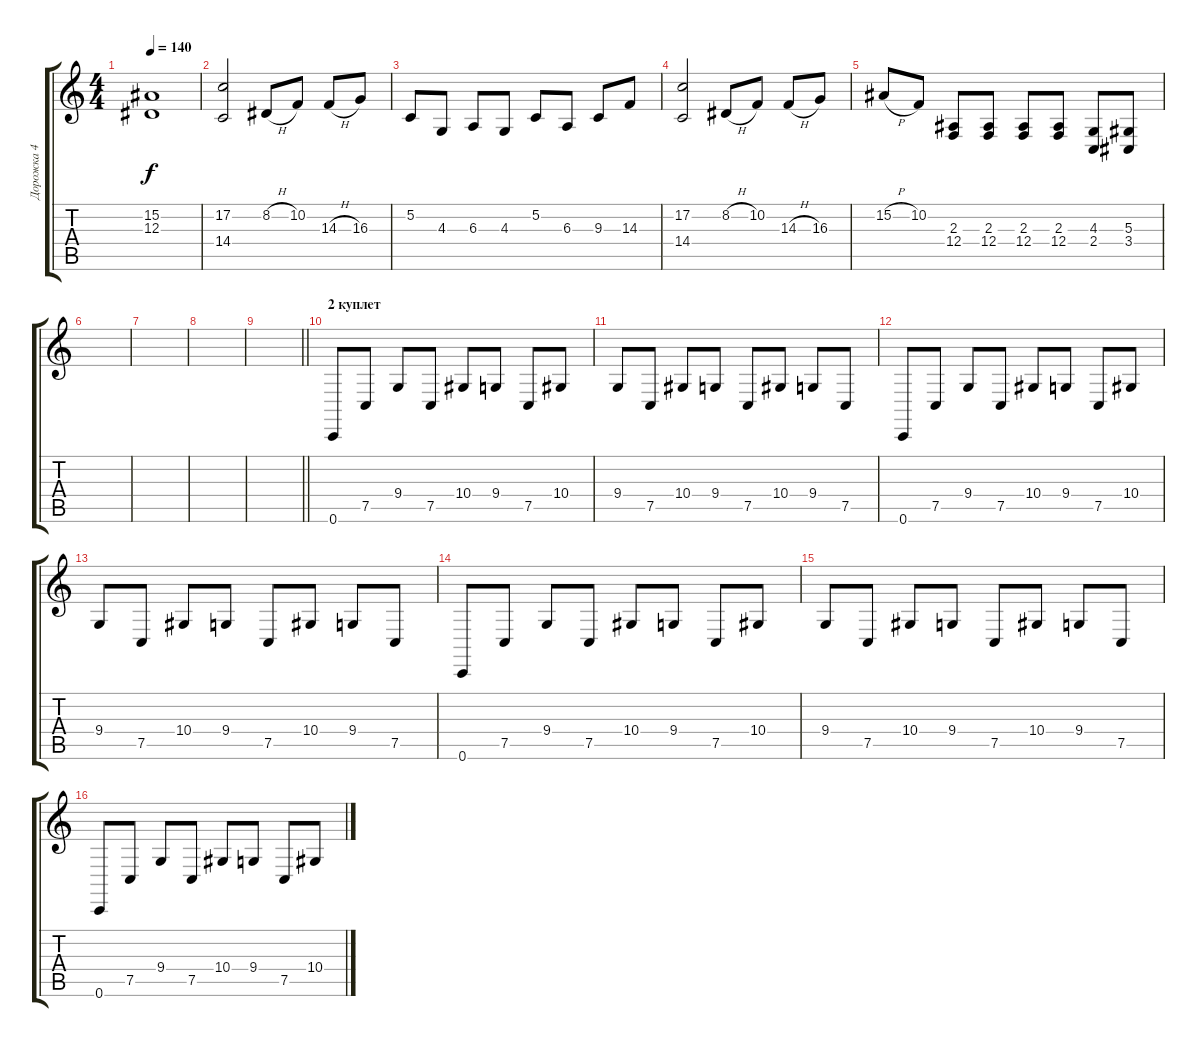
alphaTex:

\track ("Дорожка 4" "Дорожка 4") {instrument tremolostrings}
\staff {score tabs}
\tuning (C4 G3 Eb3 Bb2 F2 C2) {hide}
\ts (4 4)
\tempo 140
\clef g2
\ks c
(15.2 12.3).1{dy f} |
(17.2 14.4).2 8.2{h}.8 10.2.8 14.3{h}.8 16.3.8 |
5.2.8 4.3.8 6.3.8 4.3.8 5.2.8 6.3.8 9.3.8 14.3.8 |
(17.2 14.4).2 8.2{h}.8 10.2.8 14.3{h}.8 16.3.8 |
15.2{h}.8 10.2.8 (2.3 12.4).8 (2.3 12.4).8 (2.3 12.4).8 (2.3 12.4).8 (4.3 2.4).8 (5.3 3.4).8 |
|
|
|
\barLineRight lightlight
|
\section ("" "2 куплет")
0.6.8 7.5.8 9.4.8 7.5.8 10.4.8 9.4.8 7.5.8 10.4.8 |
9.4.8 7.5.8 10.4.8 9.4.8 7.5.8 10.4.8 9.4.8 7.5.8 |
0.6.8 7.5.8 9.4.8 7.5.8 10.4.8 9.4.8 7.5.8 10.4.8 |
9.4.8 7.5.8 10.4.8 9.4.8 7.5.8 10.4.8 9.4.8 7.5.8 |
0.6.8 7.5.8 9.4.8 7.5.8 10.4.8 9.4.8 7.5.8 10.4.8 |
9.4.8 7.5.8 10.4.8 9.4.8 7.5.8 10.4.8 9.4.8 7.5.8 |
0.6.8 7.5.8 9.4.8 7.5.8 10.4.8 9.4.8 7.5.8 10.4.8
